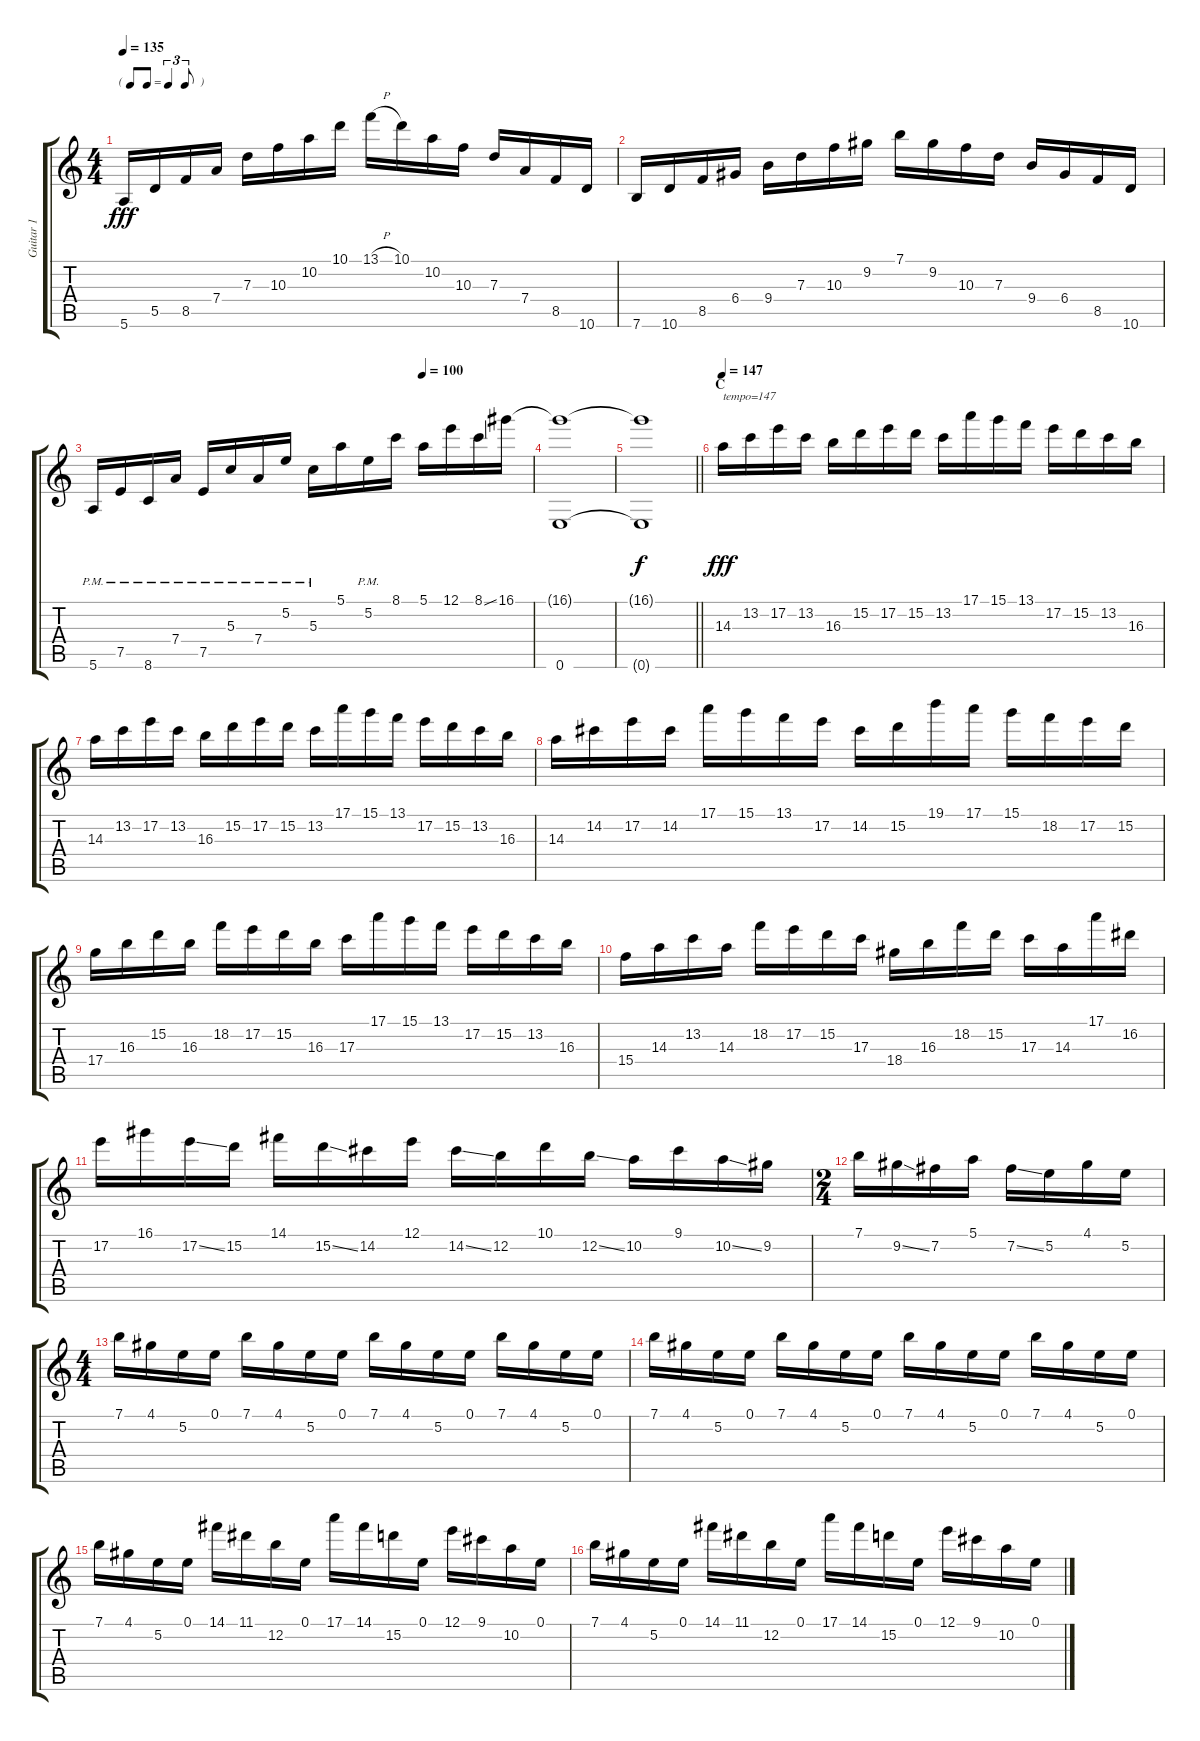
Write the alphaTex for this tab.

\track ("Guitar 1" "Guitar 1") {instrument distortionguitar}
\staff {score tabs}
\tuning (E4 B3 G3 D3 A2 E2) {hide}
\ts (4 4)
\tf triplet8th
\tempo 135
\clef g2
\ks c
5.6.16{dy fff} 5.5.16 8.5.16 7.4.16 7.3.16 10.3.16 10.2.16 10.1.16 13.1{h}.16 10.1.16 10.2.16 10.3.16 7.3.16 7.4.16 8.5.16 10.6.16 |
7.6.16 10.6.16 8.5.16 6.4.16 9.4.16 7.3.16 10.3.16 9.2.16 7.1.16 9.2.16 10.3.16 7.3.16 9.4.16 6.4.16 8.5.16 10.6.16 |
\tempo (100 0.75)
5.6{pm}.16 7.5{pm}.16 8.6{pm}.16 7.4{pm}.16 7.5{pm}.16 5.3{pm}.16 7.4{pm}.16 5.2{pm}.16 5.3{pm}.16 5.1.16 5.2{pm}.16 8.1.16 5.1.16 12.1.16 8.1{ss}.16 16.1.16 |
(16.1{t} 0.6).1 |
\barLineRight lightlight
(16.1{t} 0.6{t}).1{dy f} |
\section ("" "C")
\tempo 147
14.3.16{txt "tempo=147" dy fff instrument distortionguitar} 13.2.16 17.2.16 13.2.16 16.3.16 15.2.16 17.2.16 15.2.16 13.2.16 17.1.16 15.1.16 13.1.16 17.2.16 15.2.16 13.2.16 16.3.16 |
14.3.16 13.2.16 17.2.16 13.2.16 16.3.16 15.2.16 17.2.16 15.2.16 13.2.16 17.1.16 15.1.16 13.1.16 17.2.16 15.2.16 13.2.16 16.3.16 |
14.3.16 14.2.16 17.2.16 14.2.16 17.1.16 15.1.16 13.1.16 17.2.16 14.2.16 15.2.16 19.1.16 17.1.16 15.1.16 18.2.16 17.2.16 15.2.16 |
17.4.16 16.3.16 15.2.16 16.3.16 18.2.16 17.2.16 15.2.16 16.3.16 17.3.16 17.1.16 15.1.16 13.1.16 17.2.16 15.2.16 13.2.16 16.3.16 |
15.4.16 14.3.16 13.2.16 14.3.16 18.2.16 17.2.16 15.2.16 17.3.16 18.4.16 16.3.16 18.2.16 15.2.16 17.3.16 14.3.16 17.1.16 16.2.16 |
17.2.16 16.1.16 17.2{ss}.16 15.2.16 14.1.16 15.2{ss}.16 14.2.16 12.1.16 14.2{ss}.16 12.2.16 10.1.16 12.2{ss}.16 10.2.16 9.1.16 10.2{ss}.16 9.2.16 |
\ts (2 4)
7.1.16 9.2{ss}.16 7.2.16 5.1.16 7.2{ss}.16 5.2.16 4.1.16 5.2.16 |
\ts (4 4)
7.1.16 4.1.16 5.2.16 0.1.16 7.1.16 4.1.16 5.2.16 0.1.16 7.1.16 4.1.16 5.2.16 0.1.16 7.1.16 4.1.16 5.2.16 0.1.16 |
7.1.16 4.1.16 5.2.16 0.1.16 7.1.16 4.1.16 5.2.16 0.1.16 7.1.16 4.1.16 5.2.16 0.1.16 7.1.16 4.1.16 5.2.16 0.1.16 |
7.1.16 4.1.16 5.2.16 0.1.16 14.1.16 11.1.16 12.2.16 0.1.16 17.1.16 14.1.16 15.2.16 0.1.16 12.1.16 9.1.16 10.2.16 0.1.16 |
7.1.16 4.1.16 5.2.16 0.1.16 14.1.16 11.1.16 12.2.16 0.1.16 17.1.16 14.1.16 15.2.16 0.1.16 12.1.16 9.1.16 10.2.16 0.1.16
